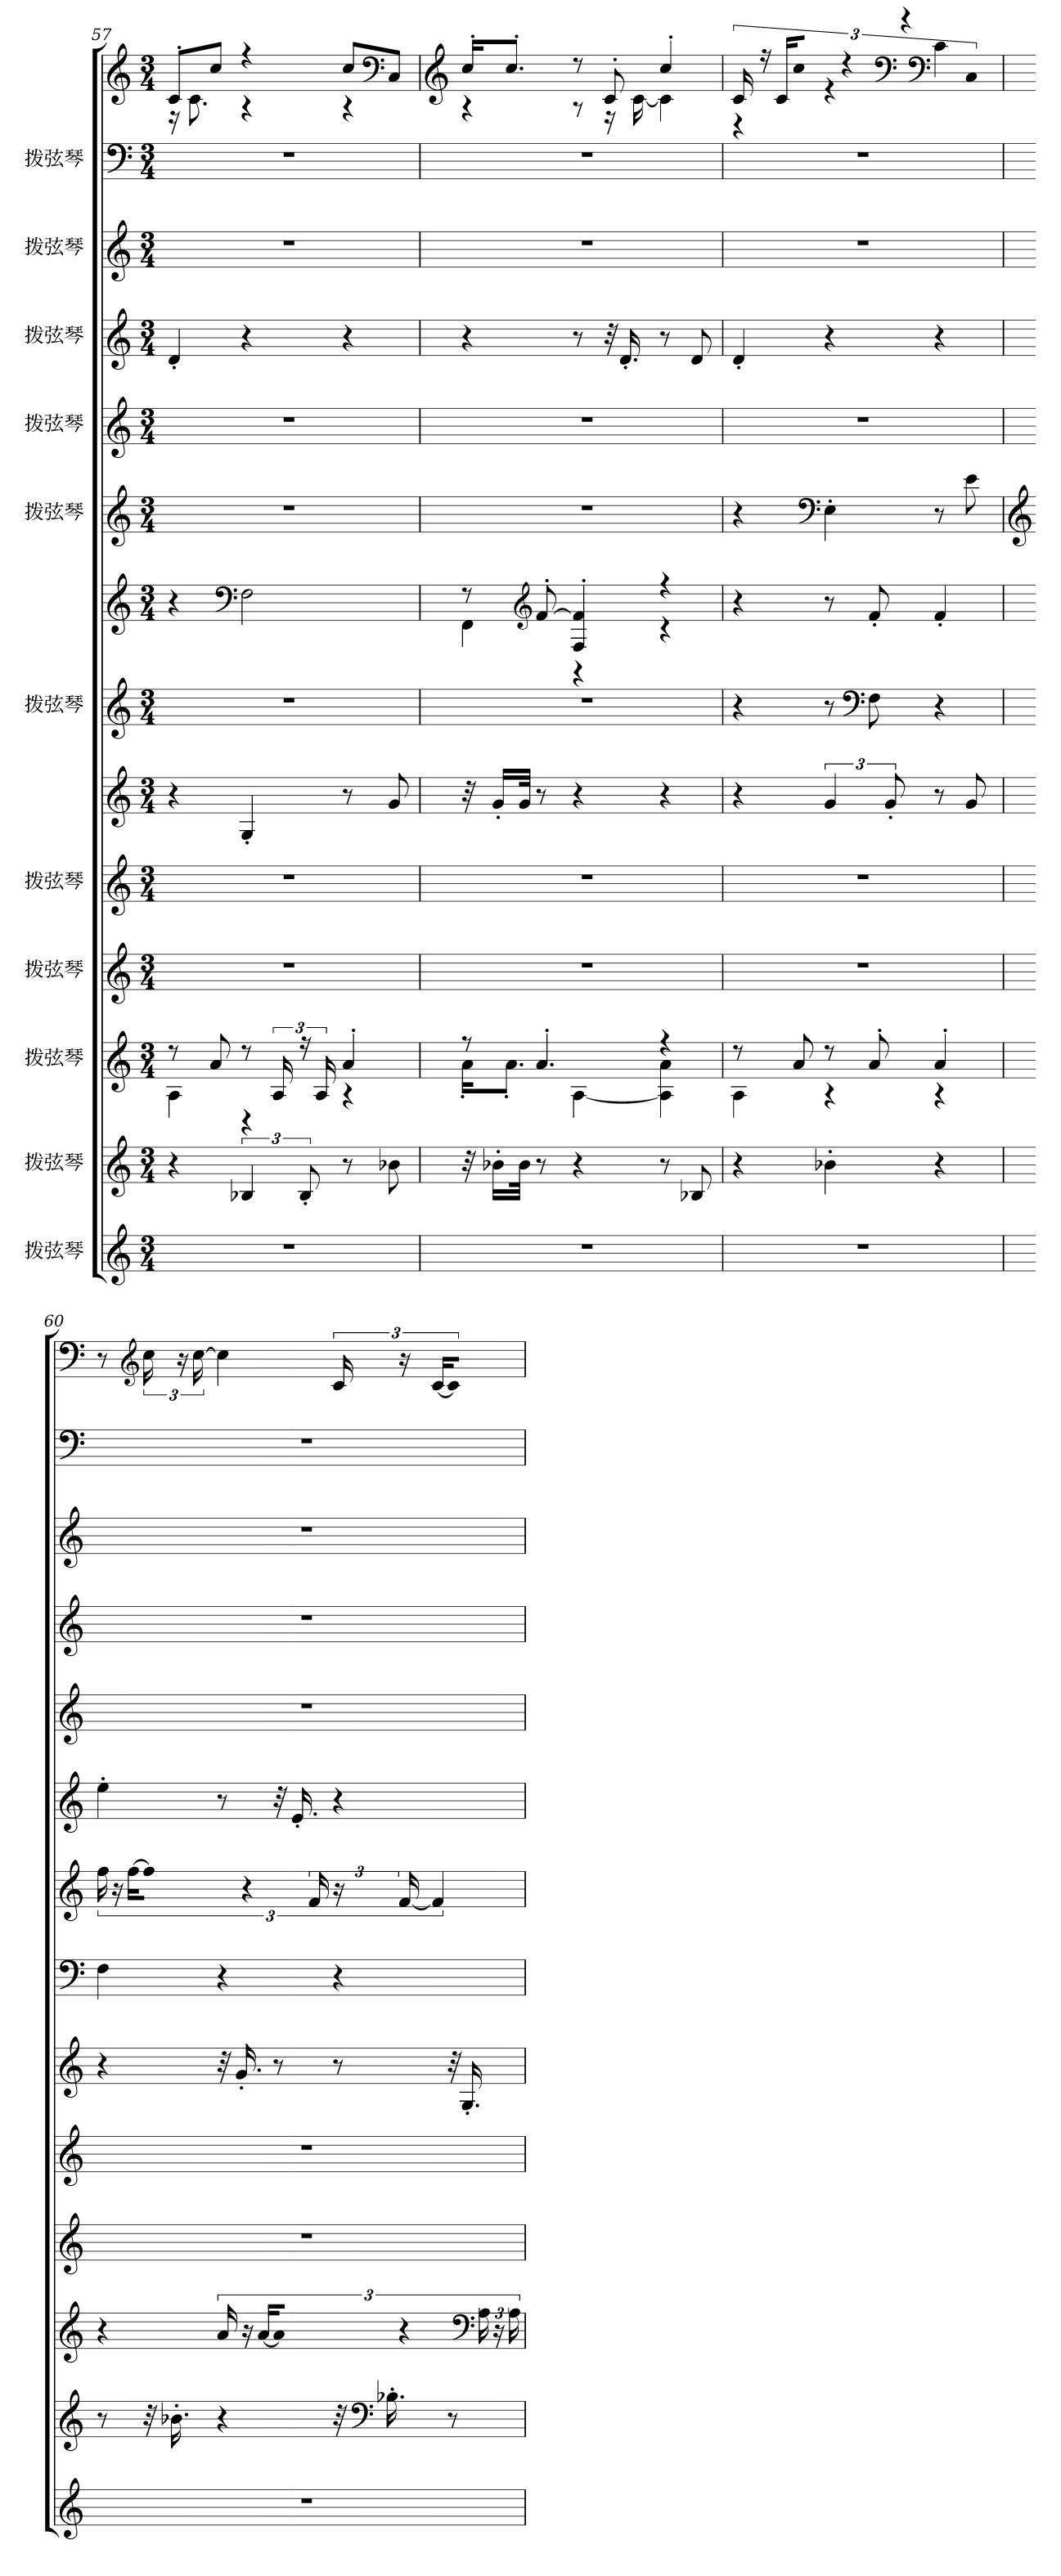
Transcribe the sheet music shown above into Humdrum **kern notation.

**kern	**kern	**kern	**kern	**kern	**kern	**kern	**kern	**kern	**kern	**kern	**kern	**kern	**kern
*part11	*part10	*part9	*part8	*part7	*part7	*part6	*part6	*part5	*part4	*part3	*part2	*part1	*part1
*staff14	*staff13	*staff12	*staff11	*staff10	*staff9	*staff8	*staff7	*staff6	*staff5	*staff4	*staff3	*staff2	*staff1
*I"拨弦琴	*I"拨弦琴	*I"拨弦琴	*I"拨弦琴	*I"拨弦琴	*	*I"拨弦琴	*	*I"拨弦琴	*I"拨弦琴	*I"拨弦琴	*I"拨弦琴	*I"拨弦琴	*
*clefG2	*clefG2	*clefG2	*clefG2	*clefG2	*clefG2	*clefG2	*clefG2	*clefG2	*clefG2	*clefG2	*clefG2	*clefF4	*clefG2
*k[]	*k[]	*k[]	*k[]	*k[]	*k[]	*k[]	*k[]	*k[]	*k[]	*k[]	*k[]	*k[]	*k[]
*M3/4	*M3/4	*M3/4	*M3/4	*M3/4	*M3/4	*M3/4	*M3/4	*M3/4	*M3/4	*M3/4	*M3/4	*M3/4	*M3/4
=57	=57	=57	=57	=57	=57	=57	=57	=57	=57	=57	=57	=57	=57
*	*	*^	*	*	*	*	*	*	*	*	*	*	*^
2.r	4r	8r	4A\	2.r	2.r	4r	2.r	4r	2.r	2.r	4d'/	2.r	2.r	8c'/L	16r
.	.	.	.	.	.	.	.	.	.	.	.	.	.	.	8.c\
.	.	8a/	.	.	.	.	.	.	.	.	.	.	.	8cc/J	.
*	*	*	*	*	*	*	*	*clefF4	*	*	*	*	*	*	*
.	6B-X/	8r	4r	.	.	4G'/	.	2F\	.	.	4r	.	.	4r	4r
.	.	24A/	.	.	.	.	.	.	.	.	.	.	.	.	.
.	12B-'/	24r	.	.	.	.	.	.	.	.	.	.	.	.	.
.	.	24A/	.	.	.	.	.	.	.	.	.	.	.	.	.
.	8r	4a'/	4r	.	.	8r	.	.	.	.	4r	.	.	8cc/L	4r
*	*	*	*	*	*	*	*	*	*	*	*	*	*	*clefF4	*
.	8b-X\	.	.	.	.	8g/	.	.	.	.	.	.	.	8C/J	.
!!LO:PB:g=z	!!
=58	=58	=58	=58	=58	=58	=58	=58	=58	=58	=58	=58	=58	=58	=58	=58
*	*	*	*	*	*	*	*	*	*	*	*	*	*	*clefG2	*
*	*	*	*	*	*	*	*	*^	*	*	*	*	*	*	*
2.r	32r	8r	16a'\KL	2.r	2.r	32r	2.r	8r	4FF\	2.r	2.r	4r	2.r	2.r	16cc'/KL	4r
.	16b-X'\LL	.	.	.	.	16g'/LL	.	.	.	.	.	.	.	.	.	.
.	.	.	8.a'\J	.	.	.	.	.	.	.	.	.	.	.	8.cc'/J	.
.	32b-\JJk	.	.	.	.	32g/JJk	.	.	.	.	.	.	.	.	.	.
*	*	*	*	*	*	*	*	*clefG2	*	*	*	*	*	*	*	*
.	8r	4.a'/	.	.	.	8r	.	[8f'/	.	.	.	.	.	.	.	.
.	4r	.	[4A\	.	.	4r	.	4F/' 4f/]'	4r	.	.	8r	.	.	8r	8r
.	.	.	.	.	.	.	.	.	.	.	.	32r	.	.	8c'/	16r
.	.	.	.	.	.	.	.	.	.	.	.	16.d'/	.	.	.	.
.	.	.	.	.	.	.	.	.	.	.	.	.	.	.	.	[16c\
.	8r	4r	4A\] 4a\	.	.	4r	.	4r	4r	.	.	8r	.	.	4cc'/	4c\]
.	8B-X/	.	.	.	.	.	.	.	.	.	.	8d/	.	.	.	.
*	*	*	*	*	*	*	*	*v	*v	*	*	*	*	*	*	*
=59	=59	=59	=59	=59	=59	=59	=59	=59	=59	=59	=59	=59	=59	=59	=59
2.r	4r	8r	4A\	2.r	2.r	4r	4r	4r	4r	2.r	4d'/	2.r	2.r	24c/	4r
.	.	.	.	.	.	.	.	.	.	.	.	.	.	24r	.
.	.	.	.	.	.	.	.	.	.	.	.	.	.	24c/KL	.
.	.	8a/	.	.	.	.	.	.	.	.	.	.	.	8cc/J	.
*	*	*	*	*	*	*	*	*	*clefF4	*	*	*	*	*	*
.	4b-X'\	8r	4r	.	.	6g/	8r	8r	4E'\	.	4r	.	.	4r	4r
*	*	*	*	*	*	*	*clefF4	*	*	*	*	*	*	*	*
.	.	8a'/	.	.	.	.	8F\	8f'/	.	.	.	.	.	.	.
.	.	.	.	.	.	12g'/	.	.	.	.	.	.	.	.	.
*	*	*	*	*	*	*	*	*	*	*	*	*	*	*clefF4	*
.	4r	4a'/	4r	.	.	8r	4r	4f'/	8r	.	4r	.	.	8r	4c\
.	.	.	.	.	.	8g/	.	.	8e\	.	.	.	.	8C/	.
*	*	*v	*v	*	*	*	*	*	*	*	*	*	*	*v	*v
!!LO:PB:g=z
=60	=60	=60	=60	=60	=60	=60	=60	=60	=60	=60	=60	=60	=60
*	*	*	*	*	*	*	*	*clefG2	*	*	*	*	*
2.r	8r	4r	2.r	2.r	4r	4F\	24ff\	4ee'\	2.r	2.r	2.r	2.r	8r
.	.	.	.	.	.	.	24r	.	.	.	.	.	.
.	.	.	.	.	.	.	[24ff\KL	.	.	.	.	.	.
*	*	*	*	*	*	*	*	*	*	*	*	*	*clefG2
.	32r	.	.	.	.	.	8ff\J]	.	.	.	.	.	24cc\
.	16.b-X'\	.	.	.	.	.	.	.	.	.	.	.	.
.	.	.	.	.	.	.	.	.	.	.	.	.	24r
.	.	.	.	.	.	.	.	.	.	.	.	.	[24cc\
.	4r	24a/	.	.	32r	4r	8r	8r	.	.	.	.	4cc\]
.	.	.	.	.	16.g'/	.	.	.	.	.	.	.	.
.	.	24r	.	.	.	.	.	.	.	.	.	.	.
.	.	[24a/KL	.	.	.	.	.	.	.	.	.	.	.
.	.	8a/J]	.	.	8r	.	24f/	32r	.	.	.	.	.
.	.	.	.	.	.	.	.	16.e'/	.	.	.	.	.
.	.	.	.	.	.	.	24r	.	.	.	.	.	.
.	.	.	.	.	.	.	[24f/	.	.	.	.	.	.
.	32r	8r	.	.	8r	4r	4f/]	4r	.	.	.	.	24c/
*	*clefF4	*	*	*	*	*	*	*	*	*	*	*	*
.	16.B-X'\	.	.	.	.	.	.	.	.	.	.	.	.
.	.	.	.	.	.	.	.	.	.	.	.	.	24r
.	.	.	.	.	.	.	.	.	.	.	.	.	[24c/KL
*	*	*clefF4	*	*	*	*	*	*	*	*	*	*	*
.	8r	24A\	.	.	32r	.	.	.	.	.	.	.	8c/J]
.	.	.	.	.	16.G'/	.	.	.	.	.	.	.	.
.	.	24r	.	.	.	.	.	.	.	.	.	.	.
.	.	[24A\	.	.	.	.	.	.	.	.	.	.	.
=	=	=	=	=	=	=	=	=	=	=	=	=	=
*-	*-	*-	*-	*-	*-	*-	*-	*-	*-	*-	*-	*-	*-
